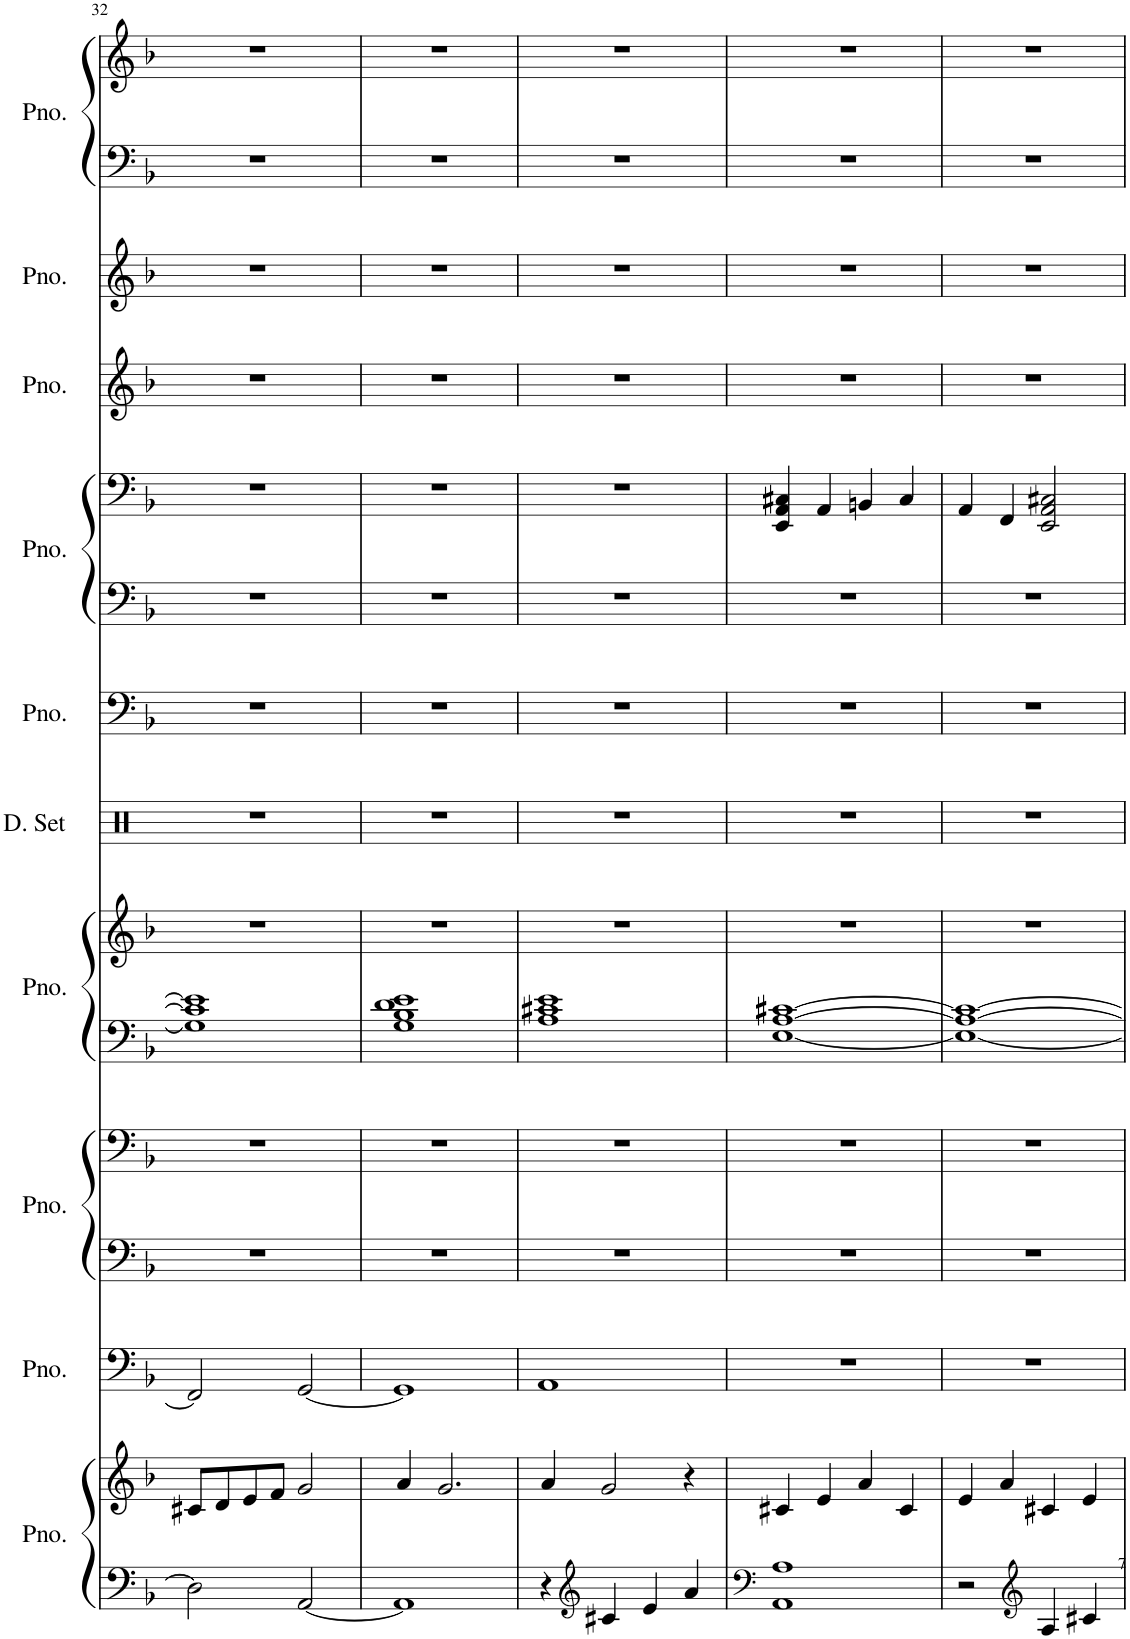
**kern	**kern	**kern	**kern	**kern	**kern	**kern	**kern	**kern	**kern	**kern	**kern	**kern	**kern	**kern
*part10	*part10	*part9	*part8	*part8	*part7	*part7	*part6	*part5	*part4	*part4	*part3	*part2	*part1	*part1
*staff15	*staff14	*staff13	*staff12	*staff11	*staff10	*staff9	*staff8	*staff7	*staff6	*staff5	*staff4	*staff3	*staff2	*staff1
*I"Piano, Pf.	*	*I"Piano, Cb.	*I"Piano, Vla.	*	*I"Piano, Vl.I	*	*I"Drumset, Perc.	*I"Piano, Tp.	*I"Piano, Hn.I	*	*I"Piano, Tr.	*I"Piano, Harp	*I"Piano, Fl.	*
*I'Pno.	*	*I'Pno.	*I'Pno.	*	*I'Pno.	*	*I'D. Set	*I'Pno.	*I'Pno.	*	*I'Pno.	*I'Pno.	*I'Pno.	*
!!LO:PB:g=z
*clefF4	*clefG2	*clefF4	*clefF4	*clefF4	*clefF4	*clefG2	*clefX	*clefF4	*clefF4	*clefF4	*clefG2	*clefG2	*clefF4	*clefG2
*k[b-]	*k[b-]	*k[b-]	*k[b-]	*k[b-]	*k[b-]	*k[b-]	*k[]	*k[b-]	*k[b-]	*k[b-]	*k[b-]	*k[b-]	*k[b-]	*k[b-]
*M4/4	*M4/4	*M4/4	*M4/4	*M4/4	*M4/4	*M4/4	*M4/4	*M4/4	*M4/4	*M4/4	*M4/4	*M4/4	*M4/4	*M4/4
=32	=32	=32	=32	=32	=32	=32	=32	=32	=32	=32	=32	=32	=32	=32
2D\]	8c#X/L	2FF/]	1r	1r	1G] 1c#] 1e]	1r	1r	1r	1r	1r	1r	1r	1r	1r
.	8d/	.	.	.	.	.	.	.	.	.	.	.	.	.
.	8e/	.	.	.	.	.	.	.	.	.	.	.	.	.
.	8f/J	.	.	.	.	.	.	.	.	.	.	.	.	.
[2AA/	2g/	[2GG/	.	.	.	.	.	.	.	.	.	.	.	.
=33	=33	=33	=33	=33	=33	=33	=33	=33	=33	=33	=33	=33	=33	=33
1AA]	4a/	1GG]	1r	1r	1G 1B- 1d 1e	1r	1r	1r	1r	1r	1r	1r	1r	1r
.	2.g/	.	.	.	.	.	.	.	.	.	.	.	.	.
=34	=34	=34	=34	=34	=34	=34	=34	=34	=34	=34	=34	=34	=34	=34
4r	4a/	1AA	1r	1r	1A 1c#X 1e	1r	1r	1r	1r	1r	1r	1r	1r	1r
*clefG2	*	*	*	*	*	*	*	*	*	*	*	*	*	*
4c#X/	2g/	.	.	.	.	.	.	.	.	.	.	.	.	.
4e/	.	.	.	.	.	.	.	.	.	.	.	.	.	.
4a/	4r	.	.	.	.	.	.	.	.	.	.	.	.	.
=35	=35	=35	=35	=35	=35	=35	=35	=35	=35	=35	=35	=35	=35	=35
*clefF4	*	*	*	*	*	*	*	*	*	*	*	*	*	*
1AA 1A	4c#X/	1r	1r	1r	[1E [1A [1c#X	1r	1r	1r	1r	4EE/ 4AA/ 4C#X/	1r	1r	1r	1r
.	4e/	.	.	.	.	.	.	.	.	4AA/	.	.	.	.
.	4a/	.	.	.	.	.	.	.	.	4BBn/	.	.	.	.
.	4c#/	.	.	.	.	.	.	.	.	4C#/	.	.	.	.
=36	=36	=36	=36	=36	=36	=36	=36	=36	=36	=36	=36	=36	=36	=36
2r	4e/	1r	1r	1r	1E_ 1A_ 1c#_	1r	1r	1r	1r	4AA/	1r	1r	1r	1r
.	4a/	.	.	.	.	.	.	.	.	4FF/	.	.	.	.
*clefG2	*	*	*	*	*	*	*	*	*	*	*	*	*	*
4A/	4c#X/	.	.	.	.	.	.	.	.	2EE/ 2AA/ 2C#X/	.	.	.	.
4c#X/	4e/	.	.	.	.	.	.	.	.	.	.	.	.	.
=	=	=	=	=	=	=	=	=	=	=	=	=	=	=
*-	*-	*-	*-	*-	*-	*-	*-	*-	*-	*-	*-	*-	*-	*-
